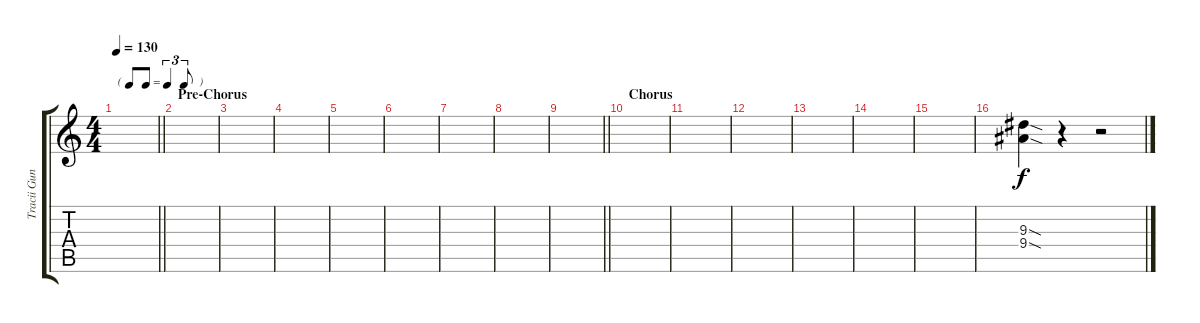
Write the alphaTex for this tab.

\track ("Tracii Guns - Lead Guitar" "Tracii Gun") {instrument distortionguitar}
\staff {score tabs}
\tuning (Eb4 Bb3 Gb3 Db3 Ab2 Eb2) {hide}
\ts (4 4)
\tf triplet8th
\tempo 130
\clef g2
\barLineRight lightlight
\ks c
|
\section ("" "Pre-Chorus")
|
|
|
|
|
|
|
\barLineRight lightlight
|
\section ("" "Chorus")
|
|
|
|
|
|
(9.3{sod} 9.4{sod}).4 r.4 r.2
